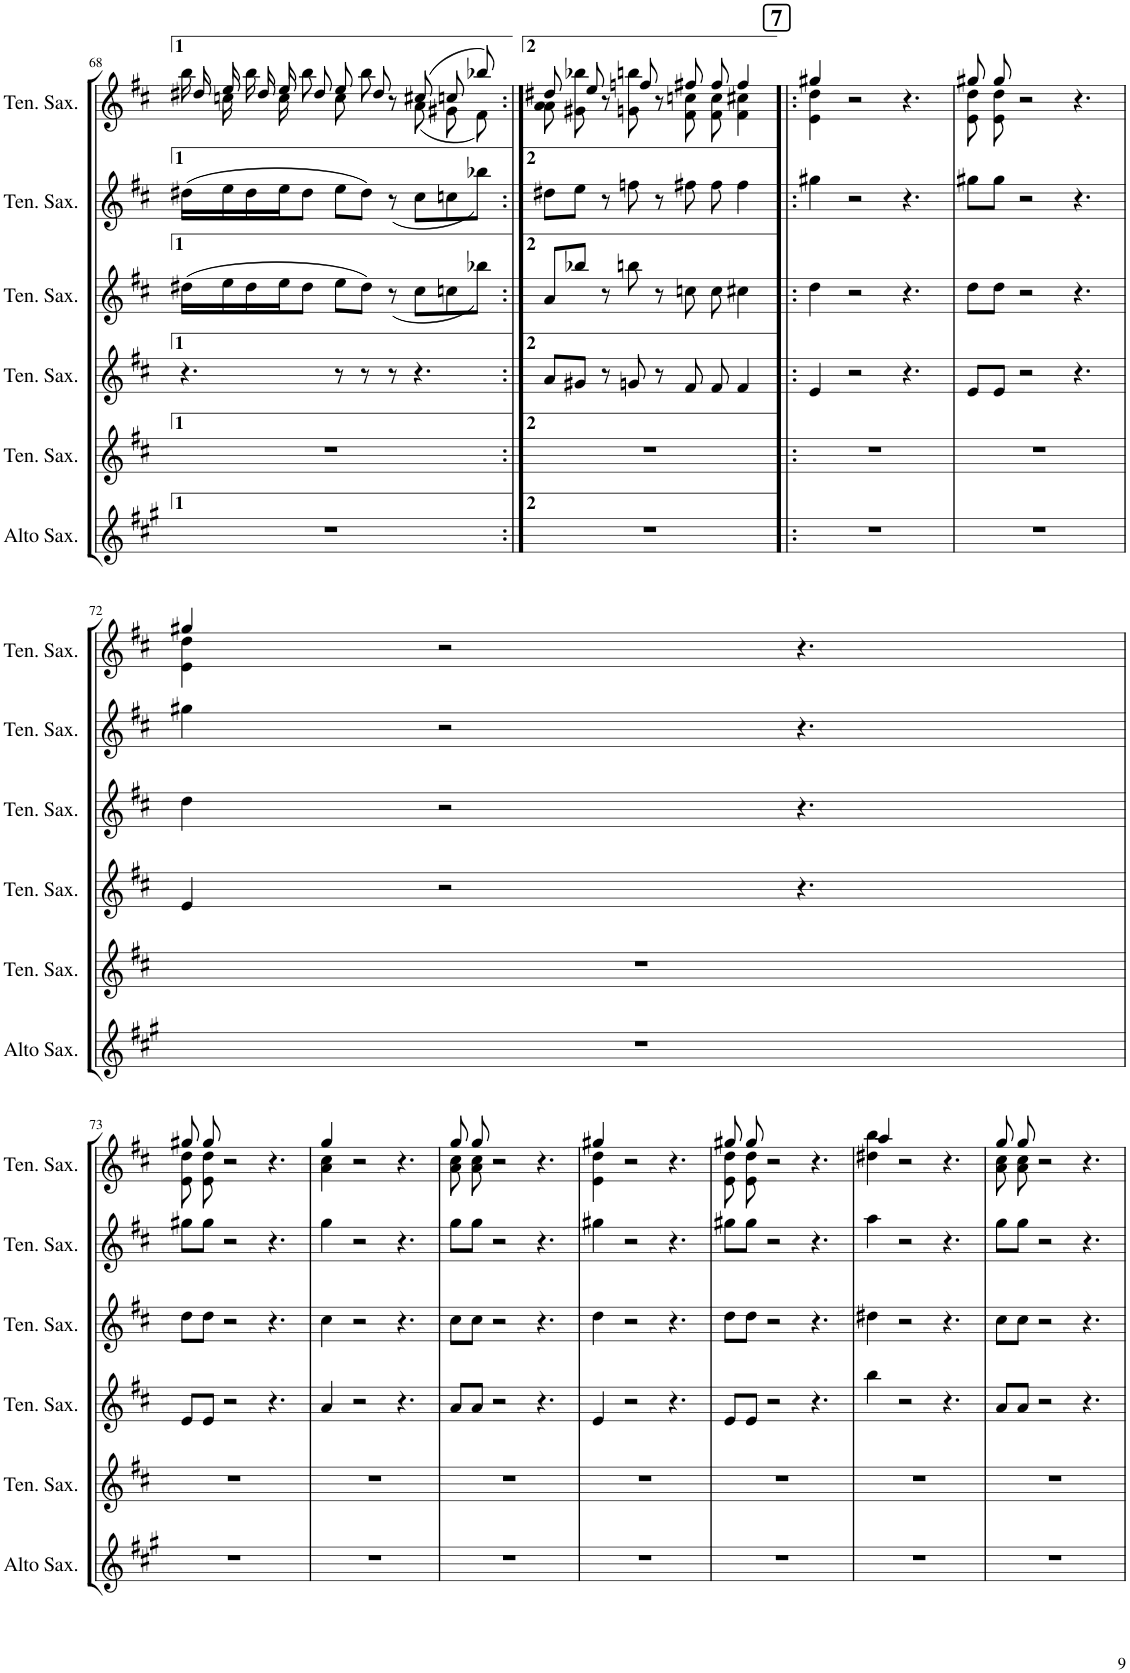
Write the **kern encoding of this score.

**kern	**kern	**kern	**kern	**kern	**kern
*part6	*part5	*part4	*part3	*part2	*part1
*staff6	*staff5	*staff4	*staff3	*staff2	*staff1
*I"Solo Alto Saxophone	*I"Solo Tenor Saxophone	*I"Tenor Saxophone 3	*I"Tenor Saxophone 2	*I"Tenor Saxophone 1	*I"Tenor Saxophone
*I'Alto Sax.	*I'Ten. Sax.	*I'Ten. Sax.	*I'Ten. Sax.	*I'Ten. Sax.	*I'Ten. Sax.
!!LO:PB:g=z
*clefG2	*clefG2	*clefG2	*clefG2	*clefG2	*clefG2
*Trd5c9	*Trd1c2	*Trd1c2	*Trd1c2	*Trd1c2	*Trd1c2
*k[f#c#g#]	*k[f#c#]	*k[f#c#]	*k[f#c#]	*k[f#c#]	*k[f#c#]
*M9/8	*M9/8	*M9/8	*M9/8	*M9/8	*M9/8
=68	=68	=68	=68	=68	=68
*	*	*	*	*	*^
8%9r	8%9r	4.r	(16dd#X\LL	(16dd#X\LL	16dd#X/LL	16bb\LL
.	.	.	16ee\	16ee\	16ee/	16ccn\
.	.	.	16dd#\	16dd#\	16dd#/	16bb\
.	.	.	16ee\J	16ee\J	16ee/J	16cc\J
.	.	.	8dd#\J	8dd#\J	8dd#/J	8bb\J
.	.	8r	8ee\L	8ee\L	8ee/L	8cc\L
.	.	8r	8dd#\J)	8dd#\J)	8dd#/J	8bb\
.	.	8r	(8r	(8r	8r	8ryy
.	.	4.r	8cc#\L	8cc#\L	(8cc#X/L	(8a\
.	.	.	8ccn\	8ccn\	8ccn/	8g#X\
.	.	.	8bb-X\J)	8bb-X\J)	8bb-X/J)	8f#\J)
=69:|!	=69:|!	=69:|!	=69:|!	=69:|!	=69:|!	=69:|!
8%9r	8%9r	8a/L	8a/L	8dd#X\L	8dd#X/L	8a\ 8a\L
.	.	8g#X/J	8bb-X/J	8ee\J	8ee/J	8g#X\ 8bb-X\
.	.	8r	8r	8r	8r	8ryy
.	.	8gn/	8bbn\	8ffn\	8ffn/	8gn\ 8bbn\
.	.	8r	8r	8r	8r	8ryy
.	.	8f#/	8ccn\	8ff#X\	8ff#X/	8f#\ 8ccn\J
.	.	8f#/	8cc\	8ff#\	8ff#/	8f#\ 8cc\
.	.	4f#/	4cc#X\	4ff#\	4ff#/	4f#\ 4cc#X\
!!LO:REH:place=s1:a:B:cj:fs=14:t=7	!!
=70!|:	=70!|:	=70!|:	=70!|:	=70!|:	=70!|:	=70!|:
8%9r	8%9r	4e/	4dd\	4gg#X\	4gg#X/	4e\ 4dd\
.	.	2r	2r	2r	2r	2..ryy
.	.	4.r	4.r	4.r	4.r	.
=71	=71	=71	=71	=71	=71	=71
8%9r	8%9r	8e/L	8dd\L	8gg#X\L	8gg#X/L	8e/ 8dd/L
.	.	8e/J	8dd\J	8gg#\J	8gg#/J	8e/ 8dd/J
.	.	2r	2r	2r	2r	2..ryy
.	.	4.r	4.r	4.r	4.r	.
!!LO:LB:g=z	!!
=72	=72	=72	=72	=72	=72	=72
8%9r	8%9r	4e/	4dd\	4gg#X\	4gg#X/	4e\ 4dd\
.	.	2r	2r	2r	2r	2..ryy
.	.	4.r	4.r	4.r	4.r	.
!!LO:LB:g=z	!!
=73	=73	=73	=73	=73	=73	=73
8%9r	8%9r	8e/L	8dd\L	8gg#X\L	8gg#X/L	8e/ 8dd/L
.	.	8e/J	8dd\J	8gg#\J	8gg#/J	8e/ 8dd/J
.	.	2r	2r	2r	2r	2..ryy
.	.	4.r	4.r	4.r	4.r	.
=74	=74	=74	=74	=74	=74	=74
8%9r	8%9r	4a/	4cc#\	4gg\	4gg/	4a\ 4cc#\
.	.	2r	2r	2r	2r	2..ryy
.	.	4.r	4.r	4.r	4.r	.
=75	=75	=75	=75	=75	=75	=75
8%9r	8%9r	8a/L	8cc#\L	8gg\L	8gg/L	8a\ 8cc#\L
.	.	8a/J	8cc#\J	8gg\J	8gg/J	8a\ 8cc#\J
.	.	2r	2r	2r	2r	2..ryy
.	.	4.r	4.r	4.r	4.r	.
=76	=76	=76	=76	=76	=76	=76
8%9r	8%9r	4e/	4dd\	4gg#X\	4gg#X/	4e\ 4dd\
.	.	2r	2r	2r	2r	2..ryy
.	.	4.r	4.r	4.r	4.r	.
=77	=77	=77	=77	=77	=77	=77
8%9r	8%9r	8e/L	8dd\L	8gg#X\L	8gg#X/L	8e/ 8dd/L
.	.	8e/J	8dd\J	8gg#\J	8gg#/J	8e/ 8dd/J
.	.	2r	2r	2r	2r	2..ryy
.	.	4.r	4.r	4.r	4.r	.
=78	=78	=78	=78	=78	=78	=78
8%9r	8%9r	4bb\	4dd#X\	4aa\	4aa/	4dd#X\ 4bb\
.	.	2r	2r	2r	2r	2..ryy
.	.	4.r	4.r	4.r	4.r	.
=79	=79	=79	=79	=79	=79	=79
8%9r	8%9r	8a/L	8cc#\L	8gg\L	8gg/L	8a\ 8cc#\L
.	.	8a/J	8cc#\J	8gg\J	8gg/J	8a\ 8cc#\J
.	.	2r	2r	2r	2r	2..ryy
.	.	4.r	4.r	4.r	4.r	.
*	*	*	*	*	*v	*v
=	=	=	=	=	=
*-	*-	*-	*-	*-	*-
